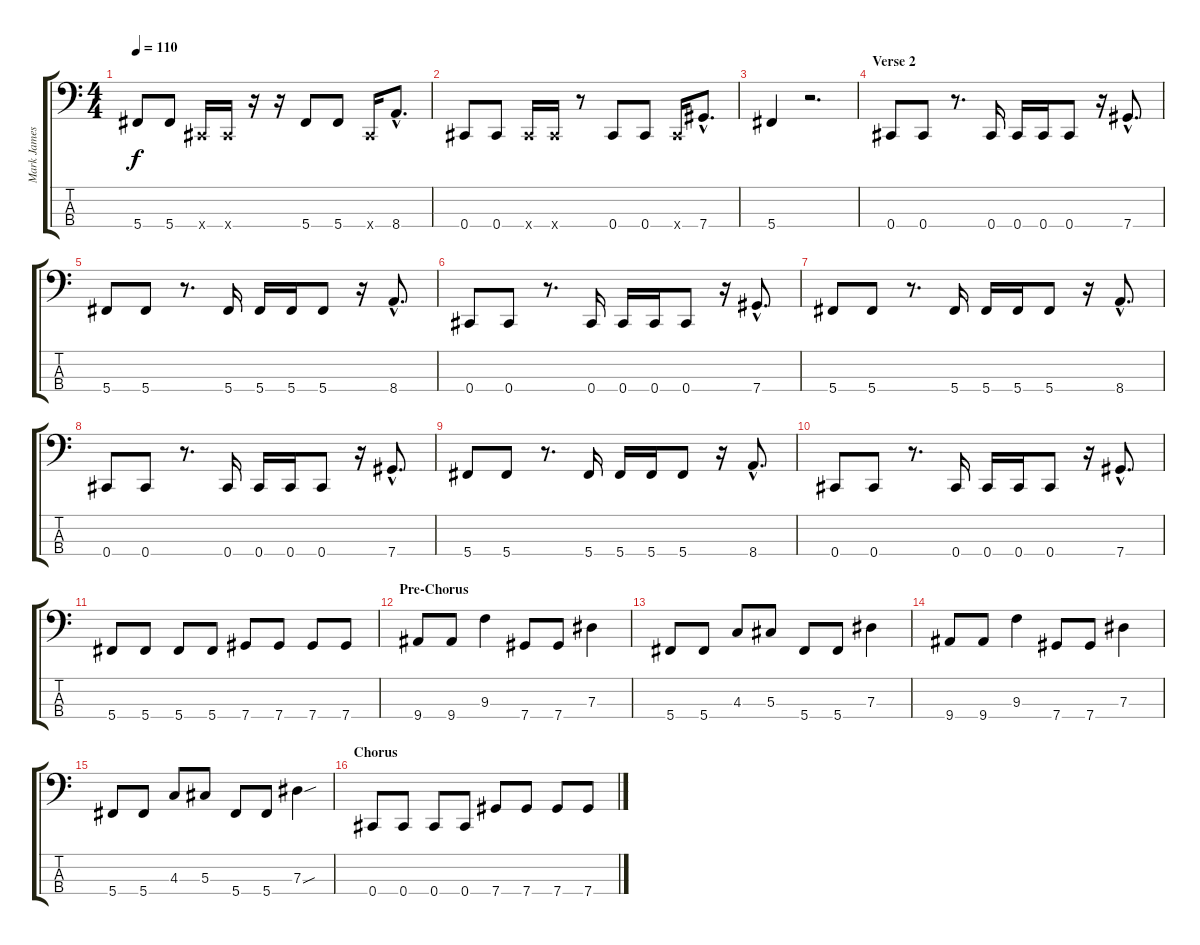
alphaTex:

\track ("Mark James Klepaski" "Mark James") {instrument electricbassfinger}
\staff {score tabs}
\tuning (Gb2 Db2 Ab1 Db1) {hide}
\ts (4 4)
\tempo 110
\clef f4
\ks c
5.4.8{dy f} 5.4.8 0.4{x}.16 0.4{x}.16 r.16 r.16 5.4.8 5.4.8 0.4{x}.16 8.4{hac}.8{d} |
0.4.8 0.4.8 0.4{x}.16 0.4{x}.16 r.8 0.4.8 0.4.8 0.4{x}.16 7.4{hac}.8{d} |
5.4.4 r.2{d} |
\section ("" "Verse 2")
0.4.8 0.4.8 r.8{d} 0.4.16 0.4.16 0.4.16 0.4.8 r.16 7.4{hac}.8{d} |
5.4.8 5.4.8 r.8{d} 5.4.16 5.4.16 5.4.16 5.4.8 r.16 8.4{hac}.8{d} |
0.4.8 0.4.8 r.8{d} 0.4.16 0.4.16 0.4.16 0.4.8 r.16 7.4{hac}.8{d} |
5.4.8 5.4.8 r.8{d} 5.4.16 5.4.16 5.4.16 5.4.8 r.16 8.4{hac}.8{d} |
0.4.8 0.4.8 r.8{d} 0.4.16 0.4.16 0.4.16 0.4.8 r.16 7.4{hac}.8{d} |
5.4.8 5.4.8 r.8{d} 5.4.16 5.4.16 5.4.16 5.4.8 r.16 8.4{hac}.8{d} |
0.4.8 0.4.8 r.8{d} 0.4.16 0.4.16 0.4.16 0.4.8 r.16 7.4{hac}.8{d} |
5.4.8 5.4.8 5.4.8 5.4.8 7.4.8 7.4.8 7.4.8 7.4.8 |
\section ("" "Pre-Chorus")
9.4.8 9.4.8 9.3.4 7.4.8 7.4.8 7.3.4 |
5.4.8 5.4.8 4.3.8 5.3.8 5.4.8 5.4.8 7.3.4 |
9.4.8 9.4.8 9.3.4 7.4.8 7.4.8 7.3.4 |
5.4.8 5.4.8 4.3.8 5.3.8 5.4.8 5.4.8 7.3{sou}.4 |
\section ("" "Chorus")
0.4.8 0.4.8 0.4.8 0.4.8 7.4.8 7.4.8 7.4.8 7.4.8
